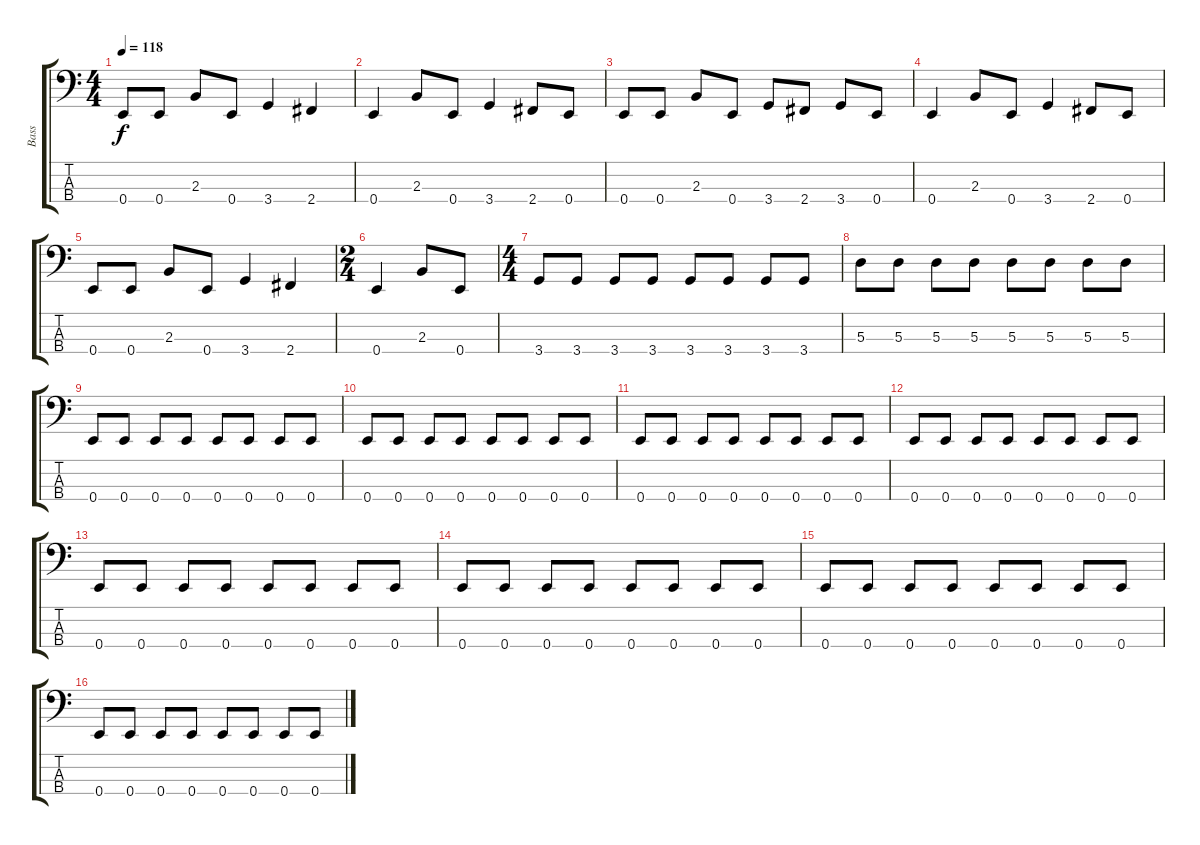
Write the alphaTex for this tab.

\track ("Bass" "Bass") {instrument electricbassfinger}
\staff {score tabs}
\tuning (G2 D2 A1 E1) {hide}
\ts (4 4)
\tempo 118
\clef f4
\ks c
0.4.8{dy f} 0.4.8 2.3.8 0.4.8 3.4.4 2.4.4 |
0.4.4 2.3.8 0.4.8 3.4.4 2.4.8 0.4.8 |
0.4.8 0.4.8 2.3.8 0.4.8 3.4.8 2.4.8 3.4.8 0.4.8 |
0.4.4 2.3.8 0.4.8 3.4.4 2.4.8 0.4.8 |
0.4.8 0.4.8 2.3.8 0.4.8 3.4.4 2.4.4 |
\ts (2 4)
0.4.4 2.3.8 0.4.8 |
\ts (4 4)
3.4.8 3.4.8 3.4.8 3.4.8 3.4.8 3.4.8 3.4.8 3.4.8 |
5.3.8 5.3.8 5.3.8 5.3.8 5.3.8 5.3.8 5.3.8 5.3.8 |
0.4.8 0.4.8 0.4.8 0.4.8 0.4.8 0.4.8 0.4.8 0.4.8 |
0.4.8 0.4.8 0.4.8 0.4.8 0.4.8 0.4.8 0.4.8 0.4.8 |
0.4.8 0.4.8 0.4.8 0.4.8 0.4.8 0.4.8 0.4.8 0.4.8 |
0.4.8 0.4.8 0.4.8 0.4.8 0.4.8 0.4.8 0.4.8 0.4.8 |
0.4.8 0.4.8 0.4.8 0.4.8 0.4.8 0.4.8 0.4.8 0.4.8 |
0.4.8 0.4.8 0.4.8 0.4.8 0.4.8 0.4.8 0.4.8 0.4.8 |
0.4.8 0.4.8 0.4.8 0.4.8 0.4.8 0.4.8 0.4.8 0.4.8 |
0.4.8 0.4.8 0.4.8 0.4.8 0.4.8 0.4.8 0.4.8 0.4.8
